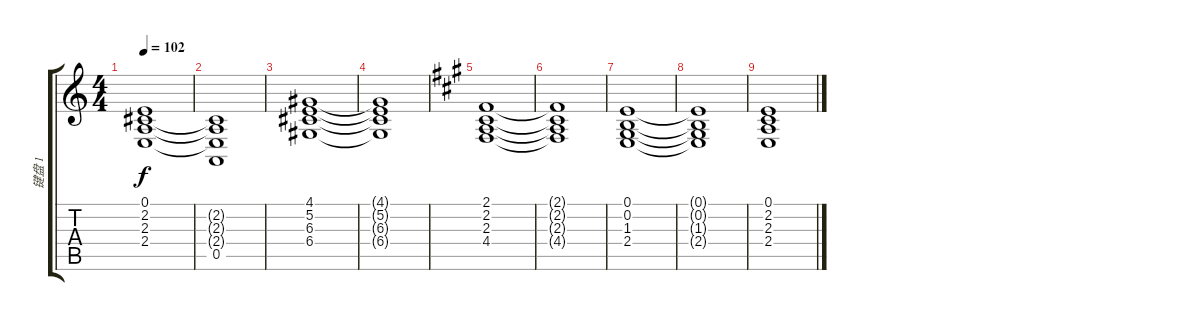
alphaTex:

\track ("键盘 1" "键盘 1") {instrument stringensemble2}
\staff {score tabs}
\tuning (E4 B3 G3 D3 A2 E2) {hide}
\ts (4 4)
\tempo 102
\clef g2
\ks c
(0.1 2.2 2.3 2.4).1{dy f} |
(2.2{t} 2.3{t} 2.4{t} 0.5).1 |
(4.1 5.2 6.3 6.4).1 |
(4.1{t} 5.2{t} 6.3{t} 6.4{t}).1 |
\ks a
(2.1 2.2 2.3 4.4).1 |
(2.1{t} 2.2{t} 2.3{t} 4.4{t}).1 |
(0.1 0.2 1.3 2.4).1 |
(0.1{t} 0.2{t} 1.3{t} 2.4{t}).1 |
(0.1 2.2 2.3 2.4).1
